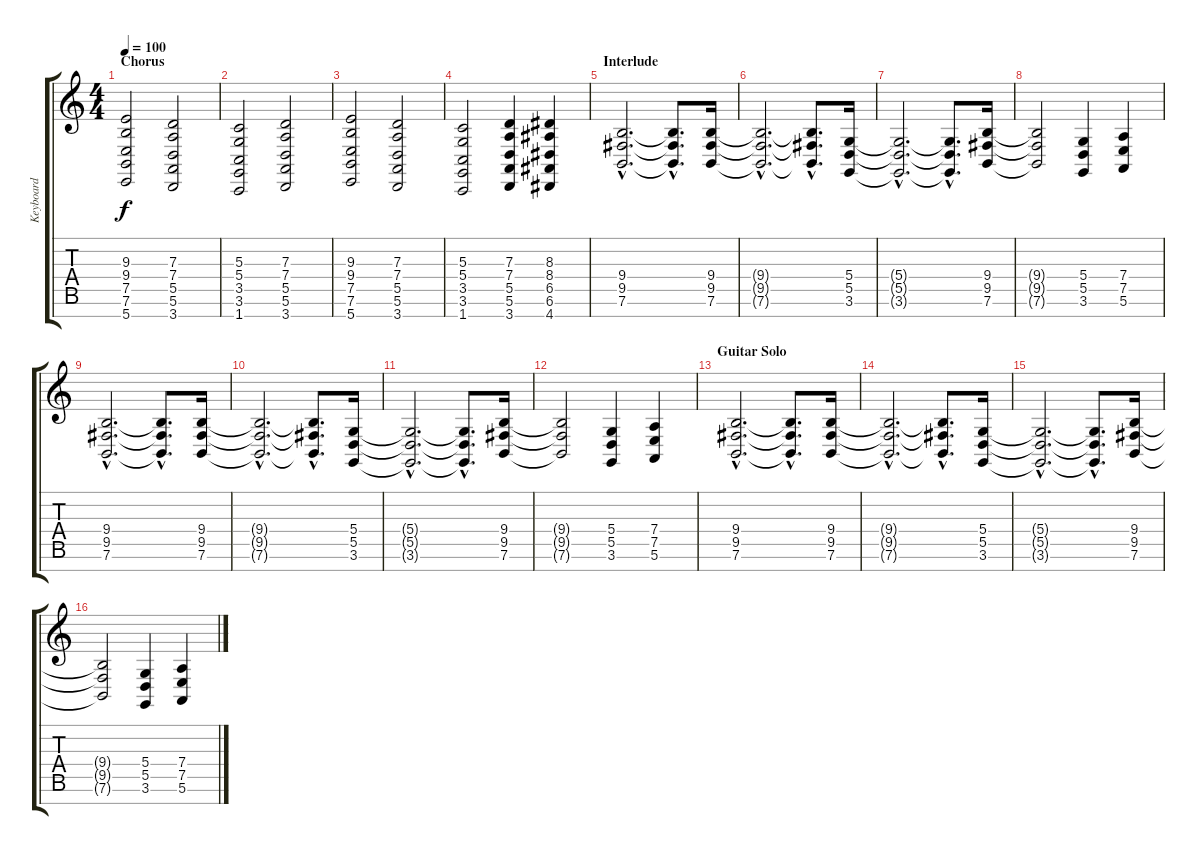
\track ("Keyboard" "Keyboard") {instrument stringensemble1}
\staff {score tabs}
\tuning (E4 B3 G3 D3 A2 E2 B1) {hide}
\ts (4 4)
\section ("" "Chorus")
\tempo 100
\clef g2
\ks c
(9.3 9.4 7.5 7.6 5.7).2{dy f} (7.3 7.4 5.5 5.6 3.7).2 |
(5.3 5.4 3.5 3.6 1.7).2 (7.3 7.4 5.5 5.6 3.7).2 |
(9.3 9.4 7.5 7.6 5.7).2 (7.3 7.4 5.5 5.6 3.7).2 |
(5.3 5.4 3.5 3.6 1.7).2 (7.3 7.4 5.5 5.6 3.7).4 (8.3 8.4 6.5 6.6 4.7).4 |
\section ("" "Interlude")
(9.4{hac} 9.5{hac} 7.6{hac}).2{d} (9.4{hac t} 9.5{hac t} 7.6{hac t}).8{d} (9.4 9.5 7.6).16 |
(9.4{hac t} 9.5{hac t} 7.6{hac t}).2{d} (9.4{hac t} 9.5{hac t} 7.6{hac t}).8{d} (5.4 5.5 3.6).16 |
(5.4{hac t} 5.5{hac t} 3.6{hac t}).2{d} (5.4{hac t} 5.5{hac t} 3.6{hac t}).8{d} (9.4 9.5 7.6).16 |
(9.4{t} 9.5{t} 7.6{t}).2 (5.4 5.5 3.6).4 (7.4 7.5 5.6).4 |
(9.4{hac} 9.5{hac} 7.6{hac}).2{d} (9.4{hac t} 9.5{hac t} 7.6{hac t}).8{d} (9.4 9.5 7.6).16 |
(9.4{hac t} 9.5{hac t} 7.6{hac t}).2{d} (9.4{hac t} 9.5{hac t} 7.6{hac t}).8{d} (5.4 5.5 3.6).16 |
(5.4{hac t} 5.5{hac t} 3.6{hac t}).2{d} (5.4{hac t} 5.5{hac t} 3.6{hac t}).8{d} (9.4 9.5 7.6).16 |
(9.4{t} 9.5{t} 7.6{t}).2 (5.4 5.5 3.6).4 (7.4 7.5 5.6).4 |
\section ("" "Guitar Solo")
(9.4{hac} 9.5{hac} 7.6{hac}).2{d} (9.4{hac t} 9.5{hac t} 7.6{hac t}).8{d} (9.4 9.5 7.6).16 |
(9.4{hac t} 9.5{hac t} 7.6{hac t}).2{d} (9.4{hac t} 9.5{hac t} 7.6{hac t}).8{d} (5.4 5.5 3.6).16 |
(5.4{hac t} 5.5{hac t} 3.6{hac t}).2{d} (5.4{hac t} 5.5{hac t} 3.6{hac t}).8{d} (9.4 9.5 7.6).16 |
(9.4{t} 9.5{t} 7.6{t}).2 (5.4 5.5 3.6).4 (7.4 7.5 5.6).4
